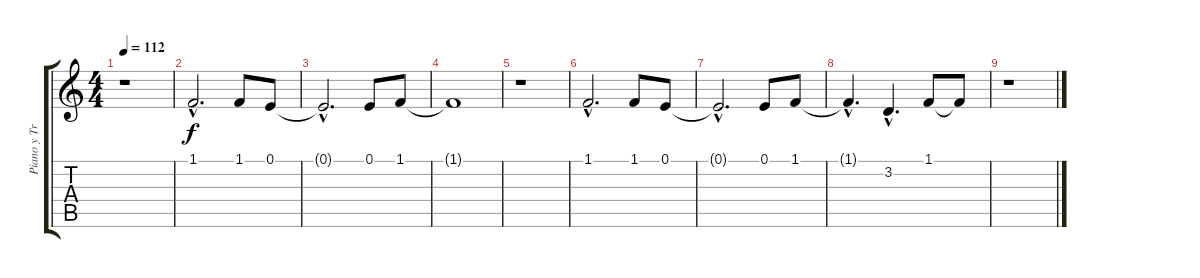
\track ("Piano y Trompetas" "Piano y Tr") {instrument acousticgrandpiano}
\staff {score tabs}
\tuning (E4 B3 G3 D3 A2 E2) {hide}
\ts (4 4)
\tempo 112
\clef g2
\ks c
r.1{dy f} |
1.1{hac}.2{d volume 16 instrument acousticgrandpiano} 1.1.8 0.1.8 |
0.1{hac t}.2{d} 0.1.8 1.1.8 |
1.1{t}.1 |
r.1 |
1.1{hac}.2{d volume 16 instrument acousticgrandpiano} 1.1.8 0.1.8 |
0.1{hac t}.2{d} 0.1.8 1.1.8 |
1.1{hac t}.4{d} 3.2{hac}.4{d} 1.1.8 1.1{t}.8 |
r.1
